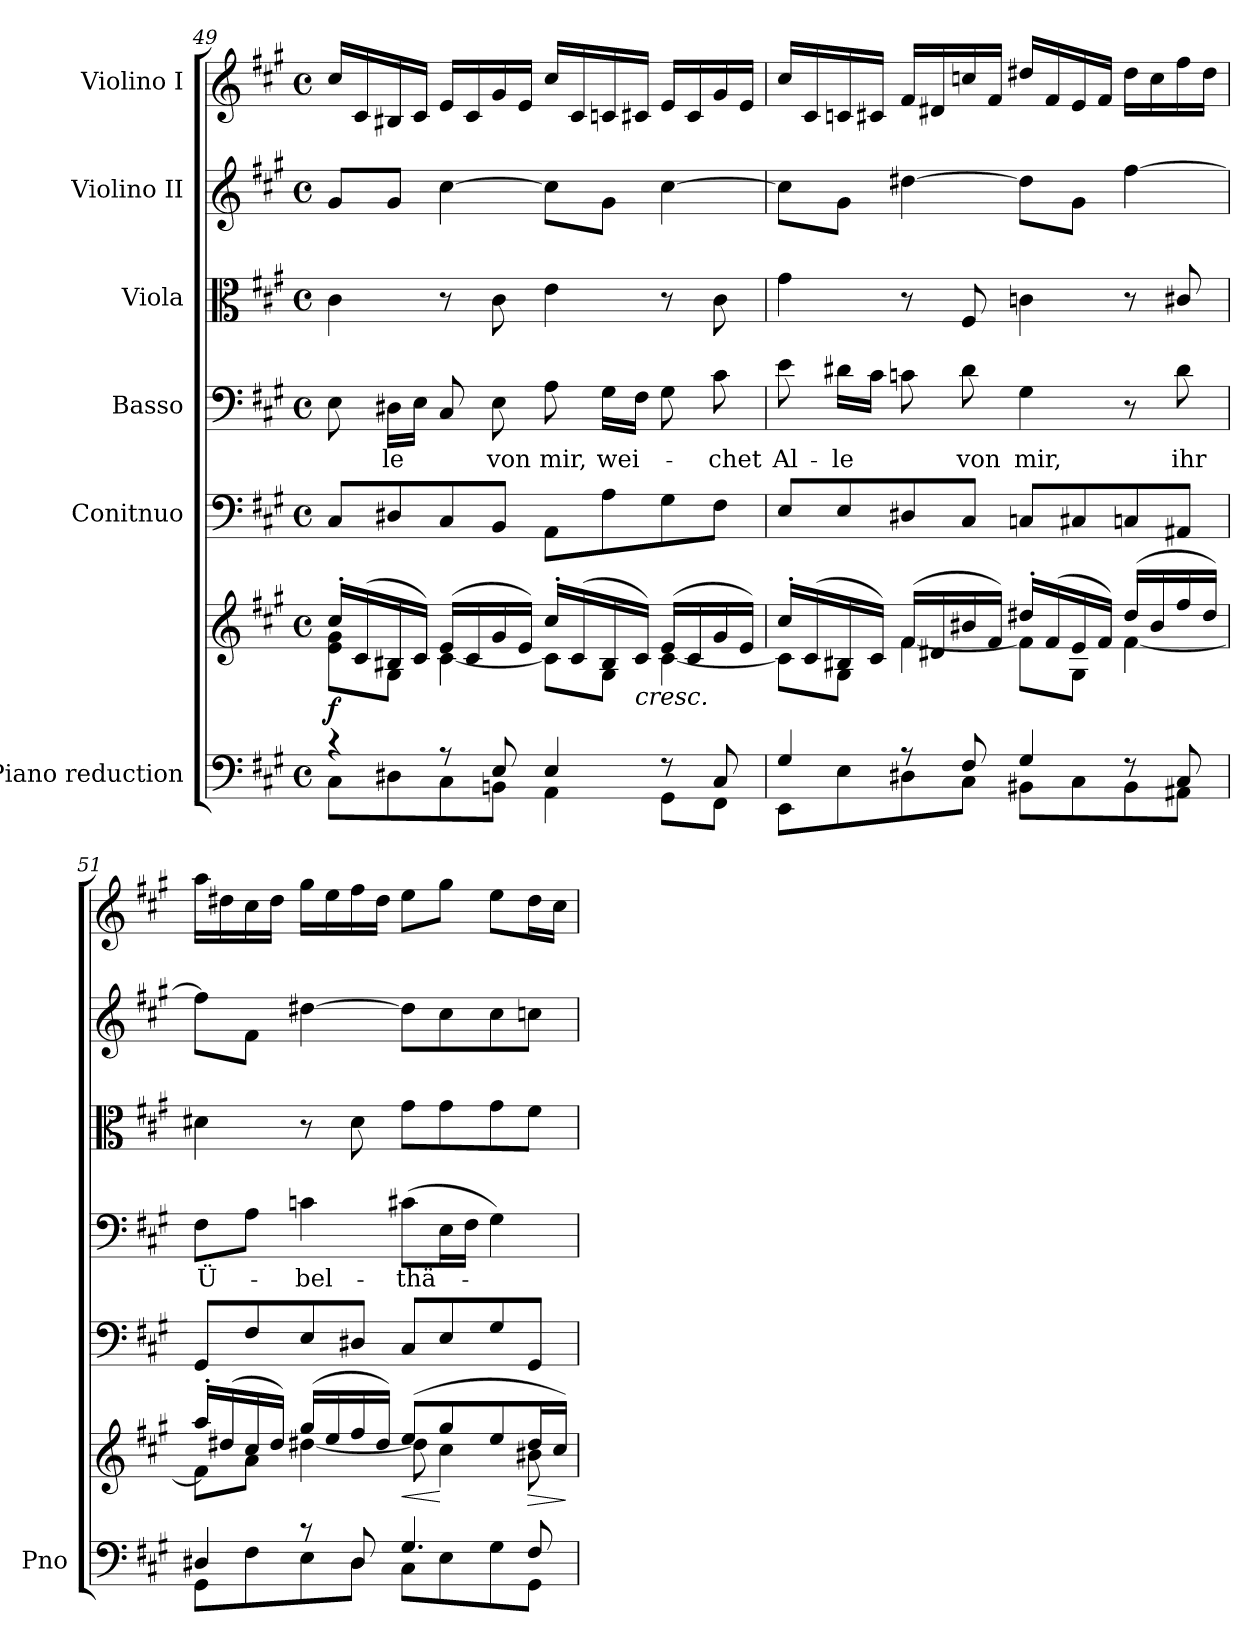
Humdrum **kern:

**kern	**kern	**dynam	**kern	**kern	**text	**kern	**kern	**kern
*part6	*part6	*part6	*part5	*part4	*part4	*part3	*part2	*part1
*staff7	*staff6	*staff6/7	*staff5	*staff4	*staff4	*staff3	*staff2	*staff1
*I"Piano reduction	*	*	*I"Conitnuo	*I"Basso	*	*I"Viola	*I"Violino II	*I"Violino I
*I'Pno	*	*	*	*	*	*	*	*
!!LO:PB:g=z
*clefF4	*clefG2	*	*clefF4	*clefF4	*	*clefC3	*clefG2	*clefG2
*k[f#c#g#]	*k[f#c#g#]	*	*k[f#c#g#]	*k[f#c#g#]	*	*k[f#c#g#]	*k[f#c#g#]	*k[f#c#g#]
*M4/4	*M4/4	*	*M4/4	*M4/4	*	*M4/4	*M4/4	*M4/4
*met(c)	*met(c)	*	*met(c)	*met(c)	*	*met(c)	*met(c)	*met(c)
=49	=49	=49	=49	=49	=49	=49	=49	=49
*^	*^	*	*	*	*	*	*	*
!	!	!	!	!LO:DY:b	!	!	!	!	!	!
4r	8C#\L	16cc#'/LL	8e\ 8g#\L	f	8C#/L	8E\	.	4c#\	8g#/L	16cc#/LL
.	.	(16c#/	.	.	.	.	.	.	.	16c#/
!	!	!	!	!	!	!	!LO:LY:b	!	!	!
.	8D#X\	16B#X/	8G#\J	.	8D#X/	16D#X\LL	-le	.	8g#/J	16B#X/
.	.	16c#/JJ)	.	.	.	16E\JJ	.	.	.	16c#/JJ
8r	8C#\	(16e/LL	[4c#\	.	8C#/	8C#/	.	8r	[4cc#\	16e/LL
.	.	16c#/	.	.	.	.	.	.	.	16c#/
!	!	!	!	!	!	!	!LO:LY:b	!	!	!
8E/	8BBn\J	16g#/	.	.	8BB/J	8E\	von	8c#\	.	16g#/
.	.	16e/JJ)	.	.	.	.	.	.	.	16e/JJ
!	!	!	!	!	!	!	!LO:LY:b	!	!	!
4E/	4AA\	16cc#'/LL	8c#\L]	.	8AA\L	8A\	mir,	4e\	8cc#\L]	16cc#/LL
.	.	(16c#/	.	.	.	.	.	.	.	16c#/
!	!	!	!	!	!	!	!LO:LY:b	!	!	!
.	.	16B#/	8G#\J	.	8A\	16G#\LL	wei-	.	8g#\J	16cn/
!	!	!LO:TX:b:i:t=cresc.	!	!	!	!	!	!	!	!
.	.	16c#/JJ)	.	.	.	16F#\JJ	.	.	.	16c#X/JJ
8r	8GG#\L	(16e/LL	[4c#\	.	8G#\	8G#\	.	8r	[4cc#\	16e/LL
.	.	16c#/	.	.	.	.	.	.	.	16c#/
!	!	!	!	!	!	!	!LO:LY:b	!	!	!
8C#/	8FF#\J	16g#/	.	.	8F#\J	8c#\	-chet	8c#\	.	16g#/
.	.	16e/JJ)	.	.	.	.	.	.	.	16e/JJ
=50	=50	=50	=50	=50	=50	=50	=50	=50	=50	=50
!	!	!	!	!	!	!	!LO:LY:b	!	!	!
4G#/	8EE\L	16cc#'/LL	8c#\L]	.	8E/L	8e\	Al-	4g#\	8cc#\L]	16cc#/LL
.	.	(16c#/	.	.	.	.	.	.	.	16c#/
!	!	!	!	!	!	!	!LO:LY:b	!	!	!
.	8E\	16B#X/	8G#\J	.	8E/	16d#X\LL	le	.	8g#\J	16cn/
.	.	16c#/JJ)	.	.	.	16c#\JJ	.	.	.	16c#X/JJ
8r	8D#X\	(16f#/LL	[4f#\	.	8D#X/	8cn\	.	8r	[4dd#X\	16f#/LL
.	.	16d#X/	.	.	.	.	.	.	.	16d#X/
!	!	!	!	!	!	!	!LO:LY:b	!	!	!
8F#/	8C#\J	16b#X/	.	.	8C#/J	8d#\	von	8F#/	.	16ccn/
.	.	16f#/JJ)	.	.	.	.	.	.	.	16f#/JJ
!	!	!	!	!	!	!	!LO:LY:b	!	!	!
4G#/	8BB#X\L	16dd#X'/LL	8f#\L]	.	8Cn/L	4G#\	mir,	4cn\	8dd#\L]	16dd#X/LL
.	.	(16f#/	.	.	.	.	.	.	.	16f#/
.	8C#\	16e/	8G#\J	.	8C#X/	.	.	.	8g#\J	16e/
.	.	16f#/JJ)	.	.	.	.	.	.	.	16f#/JJ
8r	8BB#\	(16dd#/LL	[4f#\	.	8Cn/	8r	.	8r	[4ff#\	16dd#\LL
.	.	16b#/	.	.	.	.	.	.	.	16cc\
!	!	!	!	!	!	!	!LO:LY:b	!	!	!
8C#/	8AA#X\J	16ff#/	.	.	8AA#X/J	8d#\	ihr	8c#X/	.	16ff#\
.	.	16dd#/JJ)	.	.	.	.	.	.	.	16dd#\JJ
=51	=51	=51	=51	=51	=51	=51	=51	=51	=51	=51
!	!	!	!	!	!	!	!LO:LY:b	!	!	!
4D#X/	8GG#\L	16aa'/LL	8f#\L]	.	8GG#/L	8F#\L	Ü-	4d#X\	8ff#\L]	16aa\LL
.	.	(16dd#X/	.	.	.	.	.	.	.	16dd#X\
.	8F#\	16cc#/	8a\J	.	8F#/	8A\J	.	.	8f#\J	16cc#\
.	.	16dd#/JJ)	.	.	.	.	.	.	.	16dd#\JJ
!	!	!	!	!	!	!	!LO:LY:b	!	!	!
8r	8E\	(16gg#/LL	[4dd#X\	.	8E/	4cn\	bel-	8r	[4dd#X\	16gg#\LL
.	.	16ee/	.	.	.	.	.	.	.	16ee\
8D#/	8D#\J	16ff#/	.	.	8D#X/J	.	.	8d#\	.	16ff#\
.	.	16dd#/JJ)	.	.	.	.	.	.	.	16dd#\JJ
!	!	!	!	!LO:HP:b	!	!	!LO:LY:b	!	!	!
4.G#/	8C#\L	(8ee/L	8dd#\]	<	8C#/L	(8c#X\L	thä-	8g#\L	8dd#\L]	8ee\L
.	8E\	8gg#/	4cc#\	[	8E/	16E\L	.	8g#\	8cc#\	8gg#\J
.	.	.	.	.	.	16F#\JJ	.	.	.	.
.	8G#\	8ee/	.	.	8G#/	4G#\)	.	8g#\	8cc#\	8ee\L
!	!	!	!	!LO:HP:b	!	!	!	!	!	!
8F#/	8GG#\J	16dd#/L	8b#X\	>	8GG#/J	.	.	8f#\J	8ccn\J	16dd#\L
.	.	16cc#/JJ)	.	.	.	.	.	.	.	16cc#\JJ
*v	*v	*	*	*	*	*	*	*	*	*
*	*v	*v	*	*	*	*	*	*	*
.	.	]	.	.	.	.	.	.
=	=	=	=	=	=	=	=	=
*-	*-	*-	*-	*-	*-	*-	*-	*-
